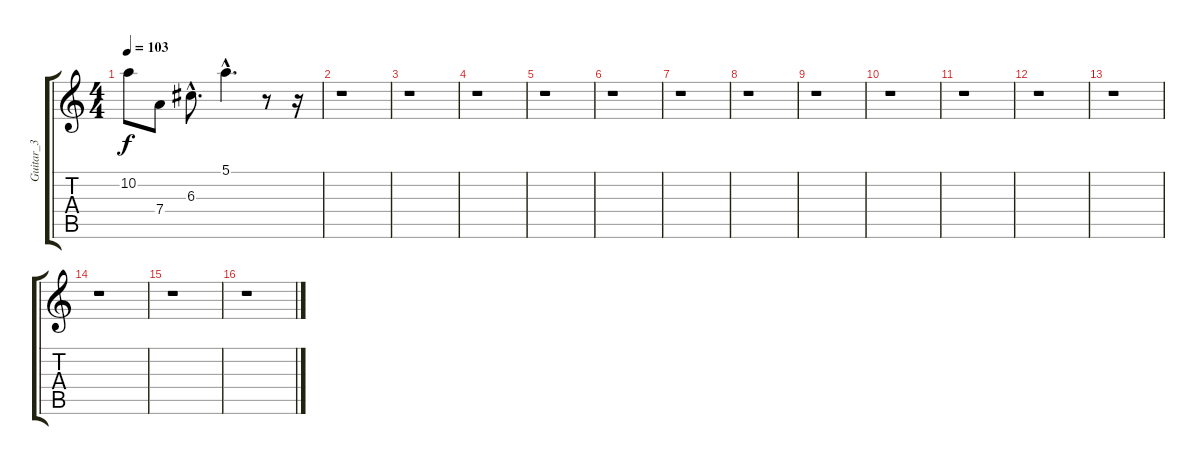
\track ("Guitar_3" "Guitar_3") {instrument distortionguitar}
\staff {score tabs}
\tuning (E4 B3 G3 D3 A2 E2) {hide}
\ts (4 4)
\tempo 103
\clef g2
\ks c
10.2{t}.8{dy f} 7.4.8 6.3{hac}.8{d} 5.1{hac}.4{d} r.8 r.16 |
r.1 |
r.1 |
r.1 |
r.1 |
r.1 |
r.1 |
r.1 |
r.1 |
r.1 |
r.1 |
r.1 |
r.1 |
r.1 |
r.1 |
r.1
